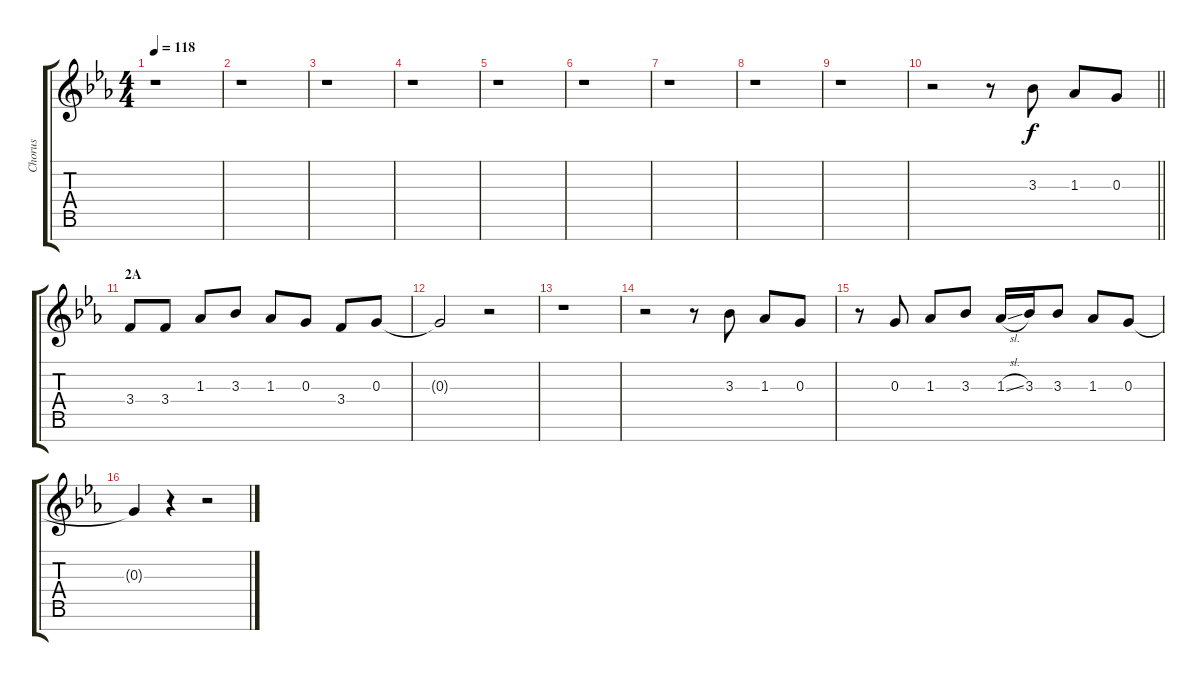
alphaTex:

\track ("Chorus" "Chorus") {instrument voiceoohs}
\staff {score tabs}
\tuning (E5 B4 G4 D4 A3 E3 B2) {hide}
\ts (4 4)
\tempo 118
\clef g2
\ks eb
r.1{dy f} |
r.1 |
r.1 |
r.1 |
r.1 |
r.1 |
r.1 |
r.1 |
r.1 |
\barLineRight lightlight
r.2 r.8 3.3.8 1.3.8 0.3.8 |
\section ("" "2A")
3.4.8 3.4.8 1.3.8 3.3.8 1.3.8 0.3.8 3.4.8 0.3.8 |
0.3{t}.2 r.2 |
r.1 |
r.2 r.8 3.3.8 1.3.8 0.3.8 |
r.8 0.3.8 1.3.8 3.3.8 1.3{sl}.16 3.3.16 3.3.8 1.3.8 0.3.8 |
0.3{t}.4 r.4 r.2
